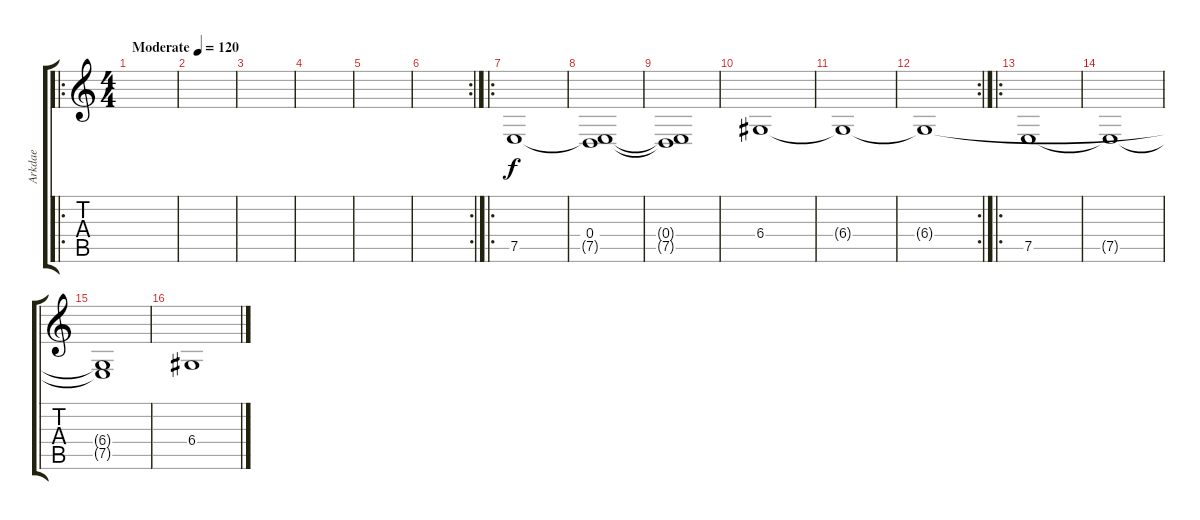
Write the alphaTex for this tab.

\track ("Arkdae" "Arkdae") {instrument acousticgrandpiano}
\staff {score tabs}
\tuning (E4 B3 G3 D3 A2 E2) {hide}
\ro
\ts (4 4)
\tempo (120 "Moderate")
\clef g2
\ks c
|
|
|
|
|
\rc 2
|
\ro
7.5.1 |
(0.4 7.5{t}).1 |
(0.4{t} 7.5{t}).1 |
6.4.1 |
6.4{t}.1 |
\rc 2
6.4{t}.1 |
\ro
7.5.1 |
7.5{t}.1 |
(6.4{t} 7.5{t}).1 |
6.4.1
